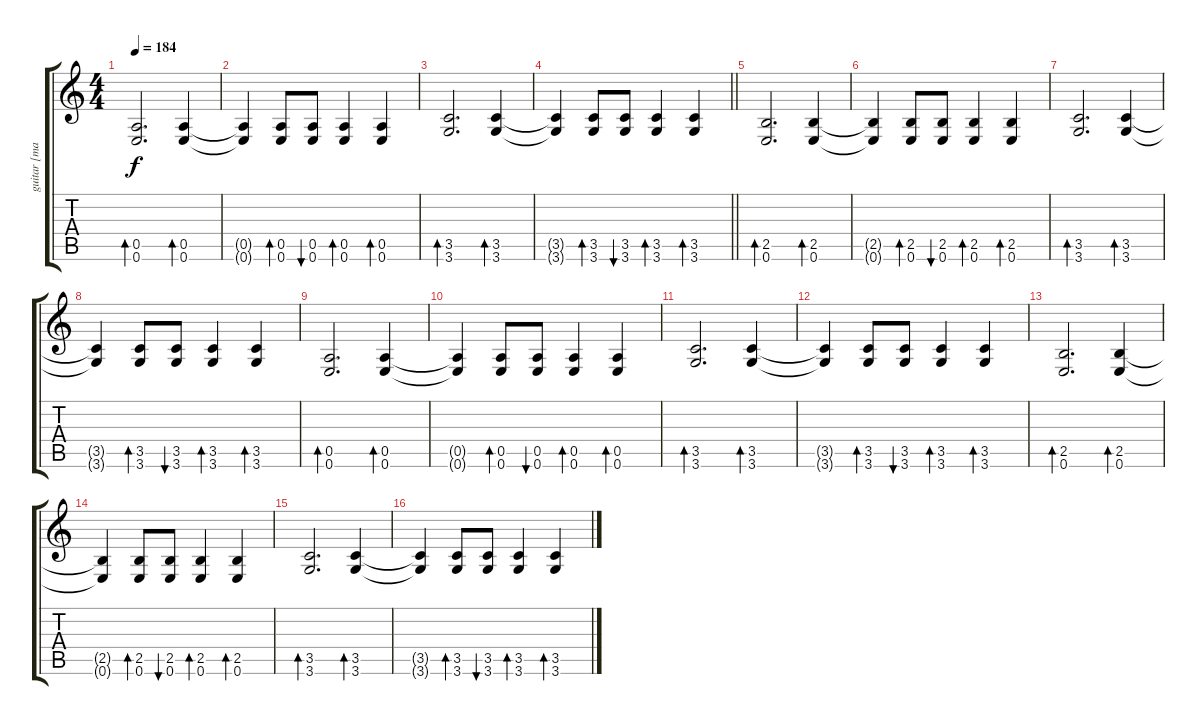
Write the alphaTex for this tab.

\track ("guitar [maneki]" "guitar [ma") {instrument distortionguitar}
\staff {score tabs}
\tuning (E4 B3 G3 D3 A2 E2) {hide}
\ts (4 4)
\tempo 184
\clef g2
\ks c
(0.5 0.6).2{d bd 60 dy f} (0.5 0.6).4{bd 60} |
(0.5{t} 0.6{t}).4 (0.5 0.6).8{bd 60} (0.5 0.6).8{bu 60} (0.5 0.6).4{bd 60} (0.5 0.6).4{bd 60} |
(3.5 3.6).2{d bd 60} (3.5 3.6).4{bd 60} |
\barLineRight lightlight
(3.5{t} 3.6{t}).4 (3.5 3.6).8{bd 60} (3.5 3.6).8{bu 60} (3.5 3.6).4{bd 60} (3.5 3.6).4{bd 60} |
\section ("" "")
(2.5 0.6).2{d bd 60} (2.5 0.6).4{bd 60} |
(2.5{t} 0.6{t}).4 (2.5 0.6).8{bd 60} (2.5 0.6).8{bu 60} (2.5 0.6).4{bd 60} (2.5 0.6).4{bd 60} |
(3.5 3.6).2{d bd 60} (3.5 3.6).4{bd 60} |
(3.5{t} 3.6{t}).4 (3.5 3.6).8{bd 60} (3.5 3.6).8{bu 60} (3.5 3.6).4{bd 60} (3.5 3.6).4{bd 60} |
(0.5 0.6).2{d bd 60} (0.5 0.6).4{bd 60} |
(0.5{t} 0.6{t}).4 (0.5 0.6).8{bd 60} (0.5 0.6).8{bu 60} (0.5 0.6).4{bd 60} (0.5 0.6).4{bd 60} |
(3.5 3.6).2{d bd 60} (3.5 3.6).4{bd 60} |
(3.5{t} 3.6{t}).4 (3.5 3.6).8{bd 60} (3.5 3.6).8{bu 60} (3.5 3.6).4{bd 60} (3.5 3.6).4{bd 60} |
(2.5 0.6).2{d bd 60} (2.5 0.6).4{bd 60} |
(2.5{t} 0.6{t}).4 (2.5 0.6).8{bd 60} (2.5 0.6).8{bu 60} (2.5 0.6).4{bd 60} (2.5 0.6).4{bd 60} |
(3.5 3.6).2{d bd 60} (3.5 3.6).4{bd 60} |
(3.5{t} 3.6{t}).4 (3.5 3.6).8{bd 60} (3.5 3.6).8{bu 60} (3.5 3.6).4{bd 60} (3.5 3.6).4{bd 60}
